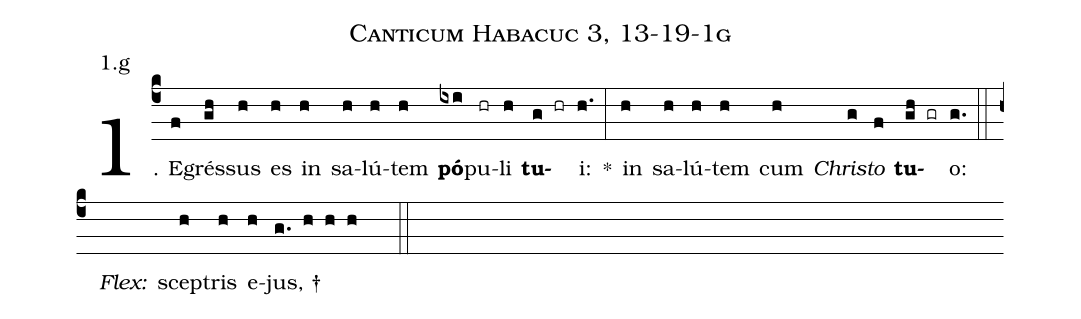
name: Canticum Habacuc 3, 13-19-1g;
annotation: 1.g;
%%
(c4)1. E(f)grés(gh)sus(h) es(h) in(h) sa(h)lú(h)tem(h) <b>pó</b>(ixi)pu(hr)li(h) <b>tu</b>(g hr)i:(h.) *(:) in(h) sa(h)lú(h)tem(h) cum(h) <i>Chris</i>(g)<i>to</i>(f) <b>tu</b>(gh gr)o:(g.) (::)
<i>Flex:</i>()  scep(h)tris(h) e(h)jus, †(g. h h h  ::)
